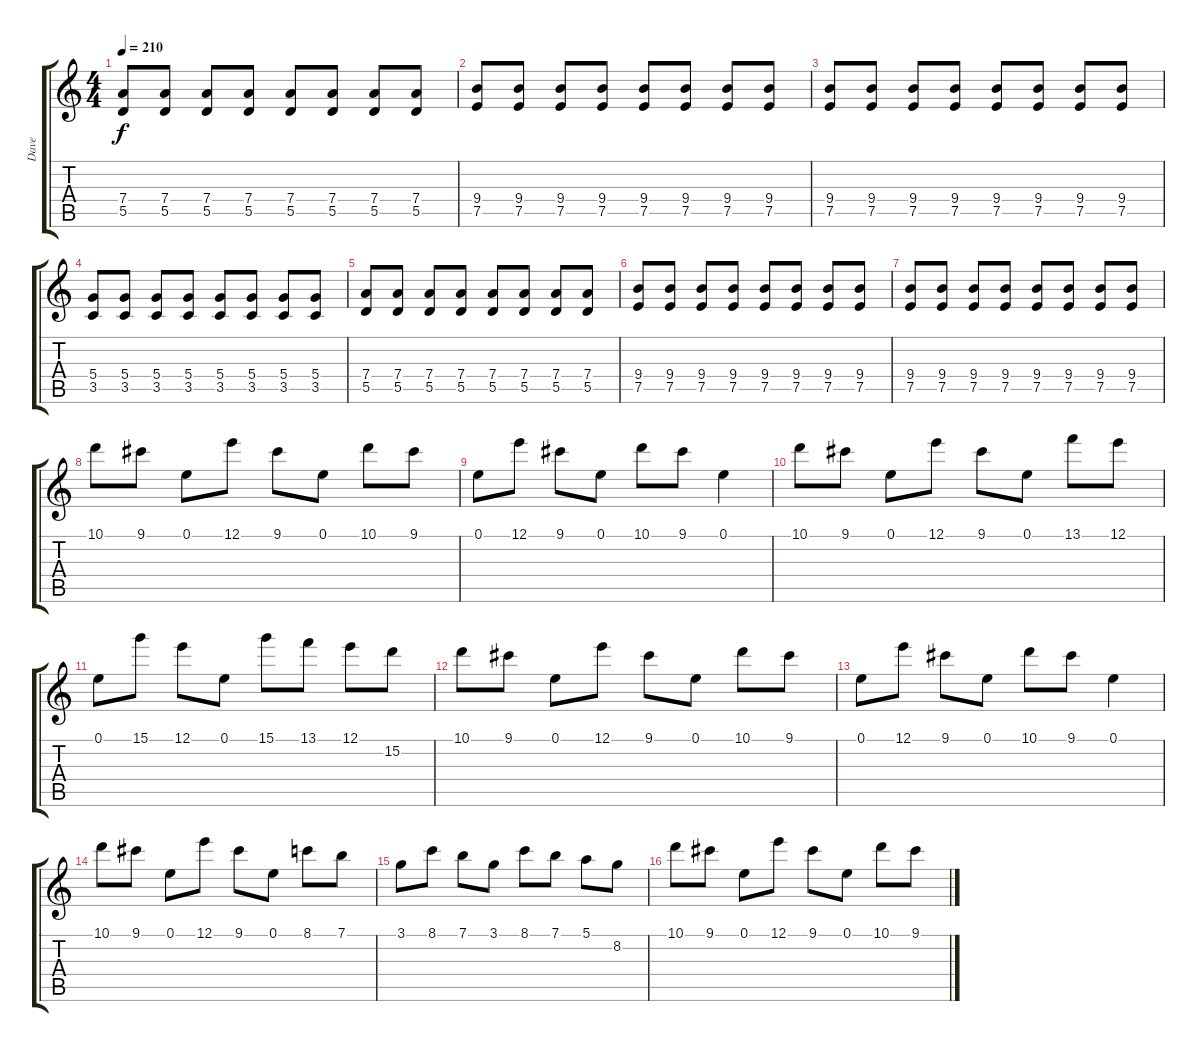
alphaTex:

\track ("Dave" "Dave") {instrument distortionguitar}
\staff {score tabs}
\tuning (E4 B3 G3 D3 A2 E2) {hide}
\ts (4 4)
\tempo 210
\clef g2
\ks c
(7.4 5.5).8{dy f} (7.4 5.5).8 (7.4 5.5).8 (7.4 5.5).8 (7.4 5.5).8 (7.4 5.5).8 (7.4 5.5).8 (7.4 5.5).8 |
(9.4 7.5).8 (9.4 7.5).8 (9.4 7.5).8 (9.4 7.5).8 (9.4 7.5).8 (9.4 7.5).8 (9.4 7.5).8 (9.4 7.5).8 |
(9.4 7.5).8 (9.4 7.5).8 (9.4 7.5).8 (9.4 7.5).8 (9.4 7.5).8 (9.4 7.5).8 (9.4 7.5).8 (9.4 7.5).8 |
(5.4 3.5).8 (5.4 3.5).8 (5.4 3.5).8 (5.4 3.5).8 (5.4 3.5).8 (5.4 3.5).8 (5.4 3.5).8 (5.4 3.5).8 |
(7.4 5.5).8 (7.4 5.5).8 (7.4 5.5).8 (7.4 5.5).8 (7.4 5.5).8 (7.4 5.5).8 (7.4 5.5).8 (7.4 5.5).8 |
(9.4 7.5).8 (9.4 7.5).8 (9.4 7.5).8 (9.4 7.5).8 (9.4 7.5).8 (9.4 7.5).8 (9.4 7.5).8 (9.4 7.5).8 |
(9.4 7.5).8 (9.4 7.5).8 (9.4 7.5).8 (9.4 7.5).8 (9.4 7.5).8 (9.4 7.5).8 (9.4 7.5).8 (9.4 7.5).8 |
10.1.8 9.1.8 0.1.8 12.1.8 9.1.8 0.1.8 10.1.8 9.1.8 |
0.1.8 12.1.8 9.1.8 0.1.8 10.1.8 9.1.8 0.1.4 |
10.1.8 9.1.8 0.1.8 12.1.8 9.1.8 0.1.8 13.1.8 12.1.8 |
0.1.8 15.1.8 12.1.8 0.1.8 15.1.8 13.1.8 12.1.8 15.2.8 |
10.1.8 9.1.8 0.1.8 12.1.8 9.1.8 0.1.8 10.1.8 9.1.8 |
0.1.8 12.1.8 9.1.8 0.1.8 10.1.8 9.1.8 0.1.4 |
10.1.8 9.1.8 0.1.8 12.1.8 9.1.8 0.1.8 8.1.8 7.1.8 |
3.1.8 8.1.8 7.1.8 3.1.8 8.1.8 7.1.8 5.1.8 8.2.8 |
10.1.8 9.1.8 0.1.8 12.1.8 9.1.8 0.1.8 10.1.8 9.1.8
